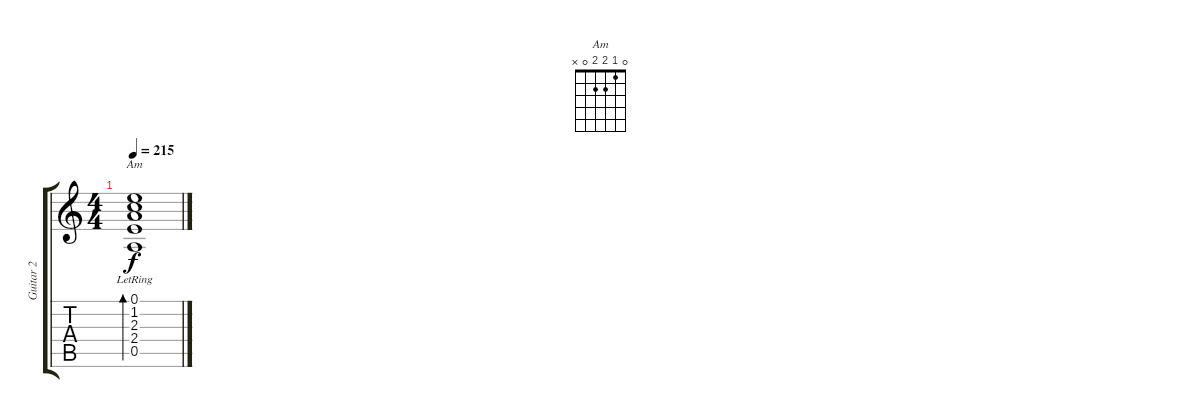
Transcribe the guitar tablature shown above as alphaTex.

\track ("Guitar 2" "Guitar 2") {instrument acousticguitarnylon}
\staff {score tabs}
\tuning (E4 B3 G3 D3 A2 E2) {hide}
\chord ("Am" 0 1 2 2 0 x)
\ts (4 4)
\tempo 215
\clef g2
\ks c
(0.1{lr} 1.2{lr} 2.3{lr} 2.4{lr} 0.5{lr}).1{bd 480 ch "Am" dy f}
